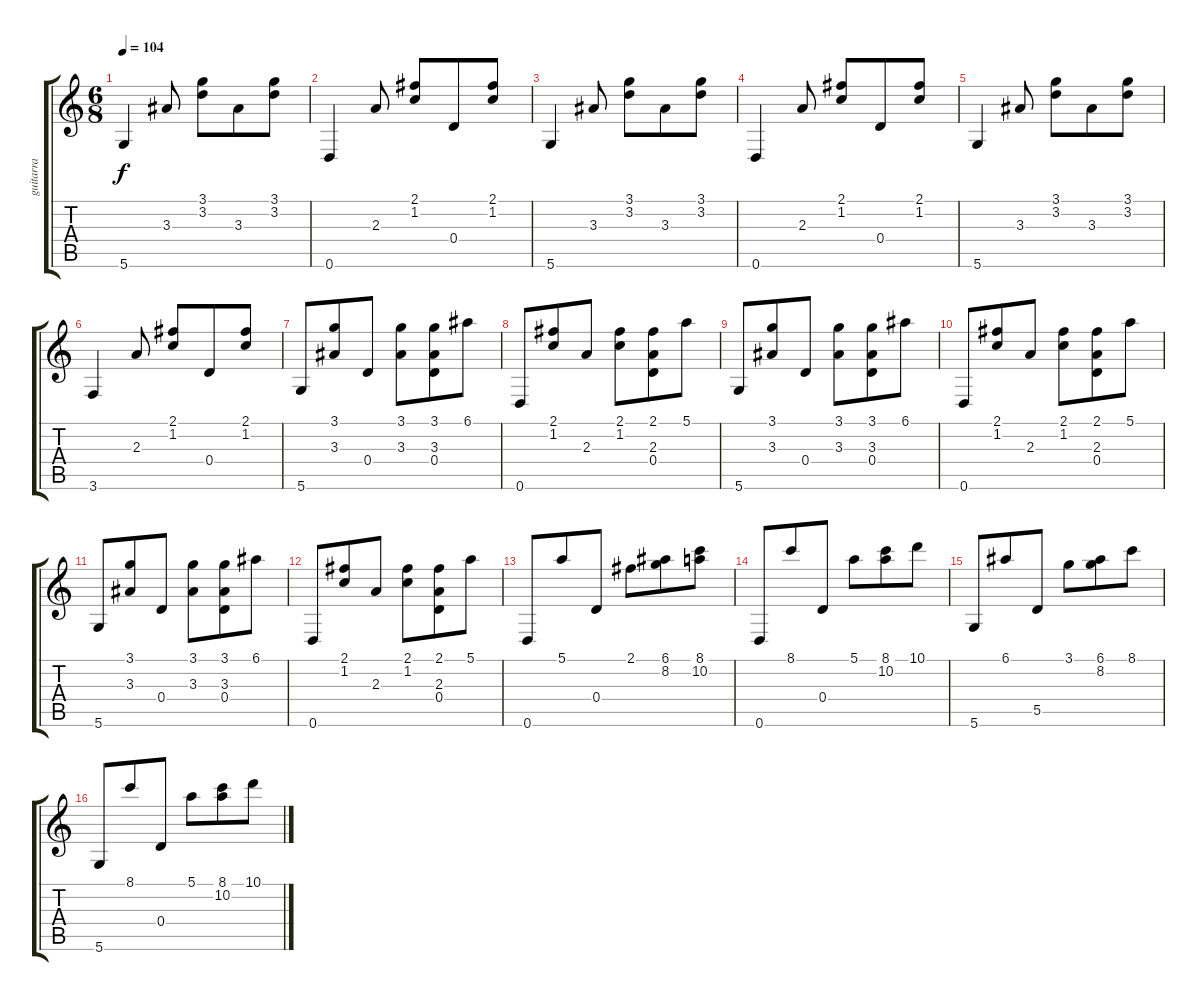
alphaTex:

\track ("guitarra" "guitarra") {instrument acousticguitarnylon}
\staff {score tabs}
\tuning (E4 B3 G3 D3 A2 D2) {hide}
\ts (6 8)
\tempo 104
\clef g2
\ks c
5.6.4{dy f instrument acousticguitarnylon} 3.3.8 (3.1 3.2).8 3.3.8 (3.1 3.2).8 |
0.6.4 2.3.8 (2.1 1.2).8 0.4.8 (2.1 1.2).8 |
5.6.4 3.3.8 (3.1 3.2).8 3.3.8 (3.1 3.2).8 |
0.6.4 2.3.8 (2.1 1.2).8 0.4.8 (2.1 1.2).8 |
5.6.4 3.3.8 (3.1 3.2).8 3.3.8 (3.1 3.2).8 |
3.6.4 2.3.8 (2.1 1.2).8 0.4.8 (2.1 1.2).8 |
5.6.8 (3.1 3.3).8 0.4.8 (3.1 3.3).8 (3.1 3.3 0.4).8 6.1.8 |
0.6.8 (2.1 1.2).8 2.3.8 (2.1 1.2).8 (2.1 2.3 0.4).8 5.1.8 |
5.6.8 (3.1 3.3).8 0.4.8 (3.1 3.3).8 (3.1 3.3 0.4).8 6.1.8 |
0.6.8 (2.1 1.2).8 2.3.8 (2.1 1.2).8 (2.1 2.3 0.4).8 5.1.8 |
5.6.8 (3.1 3.3).8 0.4.8 (3.1 3.3).8 (3.1 3.3 0.4).8 6.1.8 |
0.6.8 (2.1 1.2).8 2.3.8 (2.1 1.2).8 (2.1 2.3 0.4).8 5.1.8 |
0.6.8 5.1.8 0.4.8 2.1.8 (6.1 8.2).8 (8.1 10.2).8 |
0.6.8 8.1.8 0.4.8 5.1.8 (8.1 10.2).8 10.1.8 |
5.6.8 6.1.8 5.5.8 3.1.8 (6.1 8.2).8 8.1.8 |
5.6.8 8.1.8 0.4.8 5.1.8 (8.1 10.2).8 10.1.8
